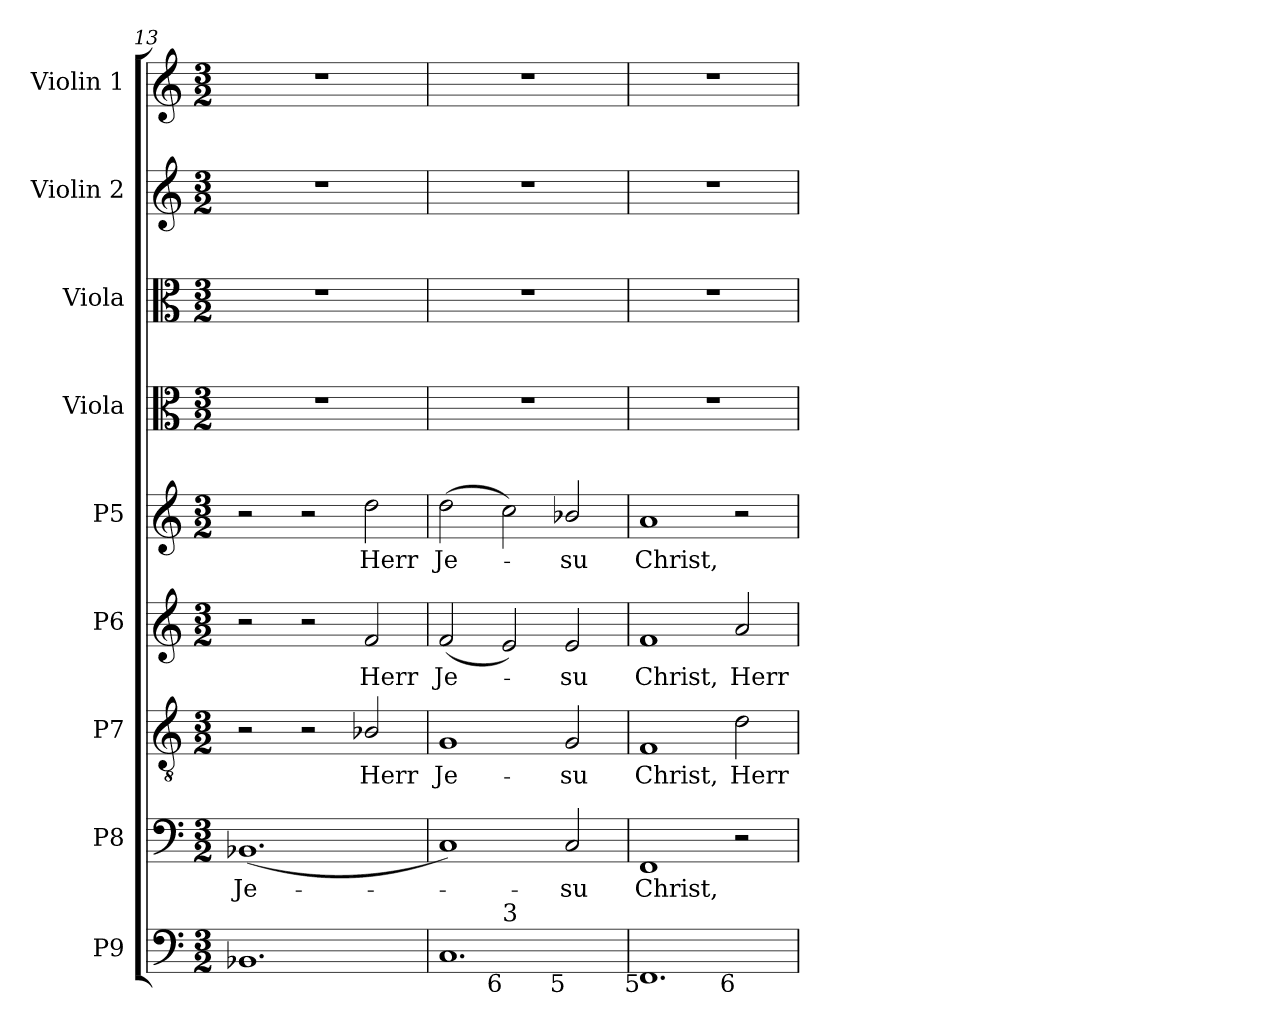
**kern	**kern	**text	**kern	**text	**kern	**text	**kern	**text	**kern	**kern	**kern	**kern
*part9	*part8	*part8	*part7	*part7	*part6	*part6	*part5	*part5	*part4	*part3	*part2	*part1
*staff9	*staff8	*staff8	*staff7	*staff7	*staff6	*staff6	*staff5	*staff5	*staff4	*staff3	*staff2	*staff1
*I"P9	*I"P8	*	*I"P7	*	*I"P6	*	*I"P5	*	*I"Viola	*I"Viola	*I"Violin 2	*I"Violin 1
*	*	*	*	*	*	*	*	*	*I'Vla.	*I'Vla.	*I'Vln. 2	*I'Vln. 1
*clefF4	*clefF4	*	*clefGv2	*	*clefG2	*	*clefG2	*	*clefC3	*clefC3	*clefG2	*clefG2
*	*	*	*ITrd7c12	*	*	*	*	*	*	*	*	*
*k[]	*k[]	*	*k[]	*	*k[]	*	*k[]	*	*k[]	*k[]	*k[]	*k[]
*C:	*C:	*	*C:	*	*C:	*	*C:	*	*C:	*C:	*C:	*C:
*M3/2	*M3/2	*	*M3/2	*	*M3/2	*	*M3/2	*	*M3/2	*M3/2	*M3/2	*M3/2
=13	=13	=13	=13	=13	=13	=13	=13	=13	=13	=13	=13	=13
!	!	!LO:LY:b:color=#000000	!	!	!	!	!	!	!LO:N:vis=1	!LO:N:vis=1	!LO:N:vis=1	!LO:N:vis=1
1.BB-Xi	(1.BB-Xi	Je-	2r	.	2r	.	2r	.	1.r	1.r	1.r	1.r
.	.	.	2r	.	2r	.	2r	.	.	.	.	.
!	!	!	!	!LO:LY:b:color=#000000	!	!	!	!	!	!	!	!
!	!	!	!	!	!	!LO:LY:b:color=#000000	!	!	!	!	!	!
!	!	!	!	!	!	!	!	!LO:LY:b:color=#000000	!	!	!	!
.	.	.	2BB-Xi/	Herr	2fi/	Herr	2ddi\	Herr	.	.	.	.
=14	=14	=14	=14	=14	=14	=14	=14	=14	=14	=14	=14	=14
!	!	!	!	!LO:LY:b:color=#000000	!	!	!	!	!	!	!	!
!	!	!	!	!	!	!LO:LY:b:color=#000000	!	!	!	!	!	!
!LO:TX:b:rj:t=7	!	!	!	!	!	!	!	!	!	!	!	!
!LO:TX:t=b	!	!	!	!	!	!	!	!	!	!	!	!
!LO:TX:t=4	!	!	!	!	!	!	!	!	!	!	!	!
!	!	!	!	!	!	!	!	!LO:LY:b:color=#000000	!LO:N:vis=1	!LO:N:vis=1	!LO:N:vis=1	!LO:N:vis=1
*^	*	*	*	*	*	*	*	*	*	*	*	*
*	*^	*	*	*	*	*	*	*	*	*	*	*	*
1.Ci	2ryy	1ryy	1Ci)	.	1GGi	Je-	(2fi/	Je-	(2ddi\	Je-	1.r	1.r	1.r	1.r
!	!LO:TX:b:rj:t=6	!	!	!	!	!	!	!	!	!	!	!	!	!
!	!LO:TX:t=3	!	!	!	!	!	!	!	!	!	!	!	!	!
.	1ryy	.	.	.	.	.	2ei/)	.	2cci\)	.	.	.	.	.
!	!	!	!	!LO:LY:b:color=#000000	!	!	!	!	!	!	!	!	!	!
!	!	!	!	!	!	!LO:LY:b:color=#000000	!	!	!	!	!	!	!	!
!	!	!	!	!	!	!	!	!LO:LY:b:color=#000000	!	!	!	!	!	!
!	!	!LO:TX:b:rj:t=5	!	!	!	!	!	!	!	!	!	!	!	!
!	!	!	!	!	!	!	!	!	!	!LO:LY:b:color=#000000	!	!	!	!
.	.	2ryy	2Ci/	-su	2GGi/	-su	2ei/	-su	2b-Xi/	-su	.	.	.	.
*v	*v	*v	*	*	*	*	*	*	*	*	*	*	*	*
=15	=15	=15	=15	=15	=15	=15	=15	=15	=15	=15	=15	=15
*^	*	*	*	*	*	*	*	*	*	*	*	*
*	*^	*	*	*	*	*	*	*	*	*	*	*	*
!	!	!	!	!LO:LY:b:color=#000000	!	!	!	!	!	!	!	!	!	!
*v	*v	*v	*	*	*	*	*	*	*	*	*	*	*	*
*^	*	*	*	*	*	*	*	*	*	*	*	*
*	*^	*	*	*	*	*	*	*	*	*	*	*	*
!	!	!	!	!	!	!LO:LY:b:color=#000000	!	!	!	!	!	!	!	!
*v	*v	*v	*	*	*	*	*	*	*	*	*	*	*	*
*^	*	*	*	*	*	*	*	*	*	*	*	*
*	*^	*	*	*	*	*	*	*	*	*	*	*	*
!	!	!	!	!	!	!	!	!LO:LY:b:color=#000000	!	!	!	!	!	!
*v	*v	*v	*	*	*	*	*	*	*	*	*	*	*	*
*^	*	*	*	*	*	*	*	*	*	*	*	*
*	*^	*	*	*	*	*	*	*	*	*	*	*	*
!LO:TX:b:rj:t=5	!	!	!	!	!	!	!	!	!	!	!	!	!	!
!	!	!	!	!	!	!	!	!	!	!LO:LY:b:color=#000000	!LO:N:vis=1	!LO:N:vis=1	!LO:N:vis=1	!LO:N:vis=1
*	*v	*v	*	*	*	*	*	*	*	*	*	*	*	*
1.FFi	1ryy	1FFi	Christ,	1FFi	Christ,	1fi	Christ,	1ai	Christ,	1.r	1.r	1.r	1.r
!	!	!	!	!	!LO:LY:b:color=#000000	!	!	!	!	!	!	!	!
!	!LO:TX:b:rj:t=6	!	!	!	!	!	!	!	!	!	!	!	!
!	!	!	!	!	!	!	!LO:LY:b:color=#000000	!	!	!	!	!	!
.	2ryy	2r	.	2Di\	Herr	2ai/	Herr	2r	.	.	.	.	.
*v	*v	*	*	*	*	*	*	*	*	*	*	*	*
=	=	=	=	=	=	=	=	=	=	=	=	=
*-	*-	*-	*-	*-	*-	*-	*-	*-	*-	*-	*-	*-
